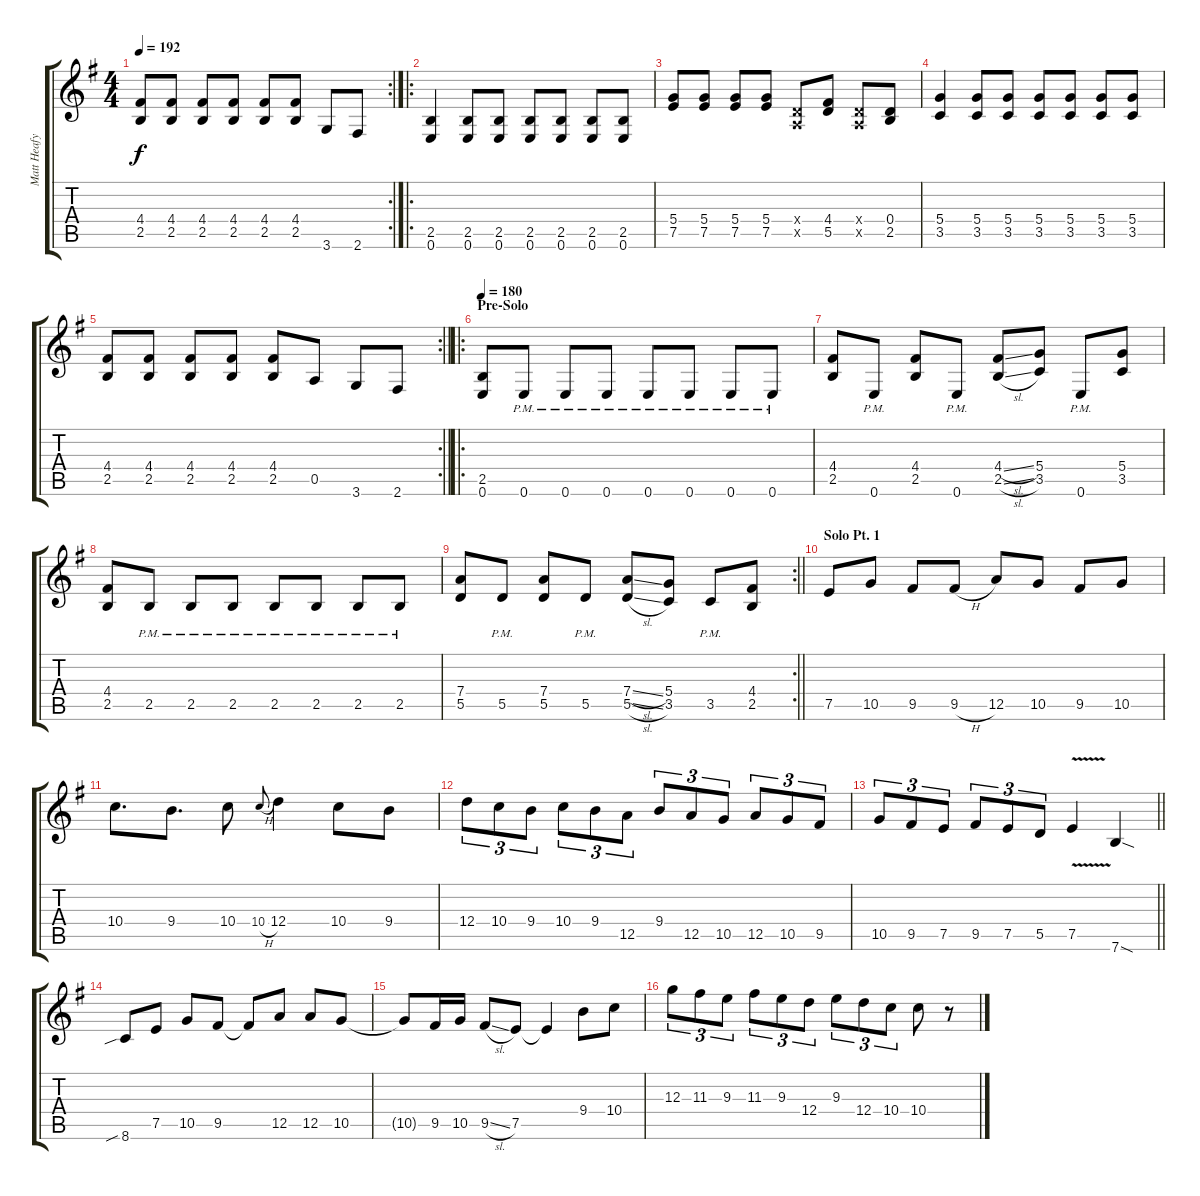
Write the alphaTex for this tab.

\track ("Matt Heafy (lead)" "Matt Heafy") {instrument distortionguitar}
\staff {score tabs}
\tuning (E4 B3 G3 D3 A2 E2) {hide}
\rc 2
\ts (4 4)
\tempo 192
\clef g2
\ks eminor
(4.4 2.5).8{dy f} (4.4 2.5).8 (4.4 2.5).8 (4.4 2.5).8 (4.4 2.5).8 (4.4 2.5).8 3.6.8 2.6.8 |
\ro
(2.5 0.6).4 (2.5 0.6).8 (2.5 0.6).8 (2.5 0.6).8 (2.5 0.6).8 (2.5 0.6).8 (2.5 0.6).8 |
(5.4 7.5).8 (5.4 7.5).8 (5.4 7.5).8 (5.4 7.5).8 (0.4{x} 0.5{x}).8 (4.4 5.5).8 (0.4{x} 0.5{x}).8 (0.4 2.5).8 |
(5.4 3.5).4 (5.4 3.5).8 (5.4 3.5).8 (5.4 3.5).8 (5.4 3.5).8 (5.4 3.5).8 (5.4 3.5).8 |
\rc 2
\barLineRight lightlight
(4.4 2.5).8 (4.4 2.5).8 (4.4 2.5).8 (4.4 2.5).8 (4.4 2.5).8 0.5.8 3.6.8 2.6.8 |
\ro
\section ("" "Pre-Solo")
\tempo 180
(2.5 0.6).8 0.6{pm}.8 0.6{pm}.8 0.6{pm}.8 0.6{pm}.8 0.6{pm}.8 0.6{pm}.8 0.6{pm}.8 |
(4.4 2.5).8 0.6{pm}.8 (4.4 2.5).8 0.6{pm}.8 (4.4{sl} 2.5{sl}).8 (5.4 3.5).8 0.6{pm}.8 (5.4 3.5).8 |
(4.4 2.5).8 2.5{pm}.8 2.5{pm}.8 2.5{pm}.8 2.5{pm}.8 2.5{pm}.8 2.5{pm}.8 2.5{pm}.8 |
\rc 2
\barLineRight lightlight
(7.4 5.5).8 5.5{pm}.8 (7.4 5.5).8 5.5{pm}.8 (7.4{sl} 5.5{sl}).8 (5.4 3.5).8 3.5{pm}.8 (4.4 2.5).8 |
\section ("" "Solo Pt. 1")
7.5.8 10.5.8 9.5.8 9.5{h}.8 12.5.8 10.5.8 9.5.8 10.5.8 |
10.4.8{d} 9.4.8{d} 10.4.8 10.4{h}.8{gr onbeat} 12.4.4 10.4.8 9.4.8 |
12.4.8{tu (3 2)} 10.4.8{tu (3 2)} 9.4.8{tu (3 2)} 10.4.8{tu (3 2)} 9.4.8{tu (3 2)} 12.5.8{tu (3 2)} 9.4.8{tu (3 2)} 12.5.8{tu (3 2)} 10.5.8{tu (3 2)} 12.5.8{tu (3 2)} 10.5.8{tu (3 2)} 9.5.8{tu (3 2)} |
\barLineRight lightlight
10.5.8{tu (3 2)} 9.5.8{tu (3 2)} 7.5.8{tu (3 2)} 9.5.8{tu (3 2)} 7.5.8{tu (3 2)} 5.5.8{tu (3 2)} 7.5{v}.4 7.6{sod}.4 |
8.6{sib}.8 7.5.8 10.5.8 9.5.8 9.5{t}.8 12.5.8 12.5.8 10.5.8 |
10.5{t}.8 9.5.16 10.5.16 9.5{sl}.8 7.5.8 7.5{t}.4 9.4.8 10.4.8 |
12.3.8{tu (3 2)} 11.3.8{tu (3 2)} 9.3.8{tu (3 2)} 11.3.8{tu (3 2)} 9.3.8{tu (3 2)} 12.4.8{tu (3 2)} 9.3.8{tu (3 2)} 12.4.8{tu (3 2)} 10.4.8{tu (3 2)} 10.4.8 r.8
